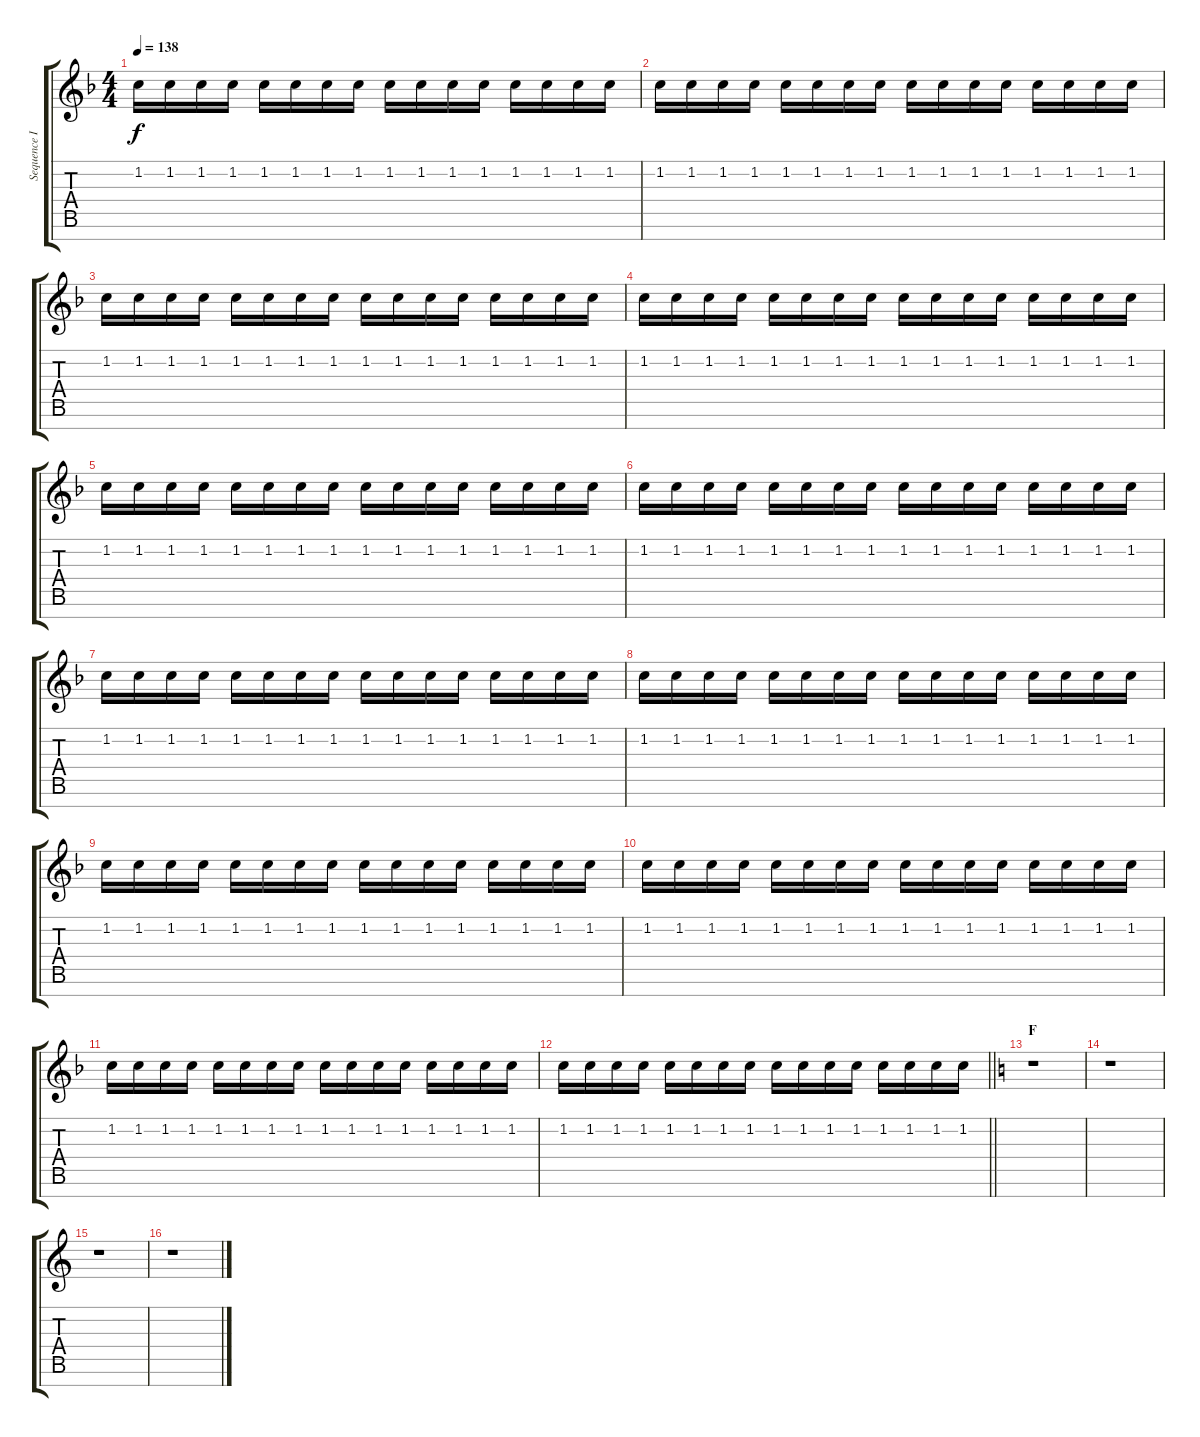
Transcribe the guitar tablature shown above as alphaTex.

\track ("Sequence II" "Sequence I") {instrument lead1square}
\staff {score tabs}
\tuning (E5 B4 G4 D4 A3 E3 B2) {hide}
\ts (4 4)
\tempo 138
\clef g2
\ks f
1.2.16{dy f} 1.2.16 1.2.16 1.2.16 1.2.16 1.2.16 1.2.16 1.2.16 1.2.16 1.2.16 1.2.16 1.2.16 1.2.16 1.2.16 1.2.16 1.2.16 |
1.2.16 1.2.16 1.2.16 1.2.16 1.2.16 1.2.16 1.2.16 1.2.16 1.2.16 1.2.16 1.2.16 1.2.16 1.2.16 1.2.16 1.2.16 1.2.16 |
1.2.16 1.2.16 1.2.16 1.2.16 1.2.16 1.2.16 1.2.16 1.2.16 1.2.16 1.2.16 1.2.16 1.2.16 1.2.16 1.2.16 1.2.16 1.2.16 |
1.2.16 1.2.16 1.2.16 1.2.16 1.2.16 1.2.16 1.2.16 1.2.16 1.2.16 1.2.16 1.2.16 1.2.16 1.2.16 1.2.16 1.2.16 1.2.16 |
1.2.16 1.2.16 1.2.16 1.2.16 1.2.16 1.2.16 1.2.16 1.2.16 1.2.16 1.2.16 1.2.16 1.2.16 1.2.16 1.2.16 1.2.16 1.2.16 |
1.2.16 1.2.16 1.2.16 1.2.16 1.2.16 1.2.16 1.2.16 1.2.16 1.2.16 1.2.16 1.2.16 1.2.16 1.2.16 1.2.16 1.2.16 1.2.16 |
1.2.16 1.2.16 1.2.16 1.2.16 1.2.16 1.2.16 1.2.16 1.2.16 1.2.16 1.2.16 1.2.16 1.2.16 1.2.16 1.2.16 1.2.16 1.2.16 |
1.2.16 1.2.16 1.2.16 1.2.16 1.2.16 1.2.16 1.2.16 1.2.16 1.2.16 1.2.16 1.2.16 1.2.16 1.2.16 1.2.16 1.2.16 1.2.16 |
1.2.16 1.2.16 1.2.16 1.2.16 1.2.16 1.2.16 1.2.16 1.2.16 1.2.16 1.2.16 1.2.16 1.2.16 1.2.16 1.2.16 1.2.16 1.2.16 |
1.2.16 1.2.16 1.2.16 1.2.16 1.2.16 1.2.16 1.2.16 1.2.16 1.2.16 1.2.16 1.2.16 1.2.16 1.2.16 1.2.16 1.2.16 1.2.16 |
1.2.16 1.2.16 1.2.16 1.2.16 1.2.16 1.2.16 1.2.16 1.2.16 1.2.16 1.2.16 1.2.16 1.2.16 1.2.16 1.2.16 1.2.16 1.2.16 |
\barLineRight lightlight
1.2.16 1.2.16 1.2.16 1.2.16 1.2.16 1.2.16 1.2.16 1.2.16 1.2.16 1.2.16 1.2.16 1.2.16 1.2.16 1.2.16 1.2.16 1.2.16 |
\section ("" "F")
\ks c
r.1 |
r.1 |
r.1 |
r.1
